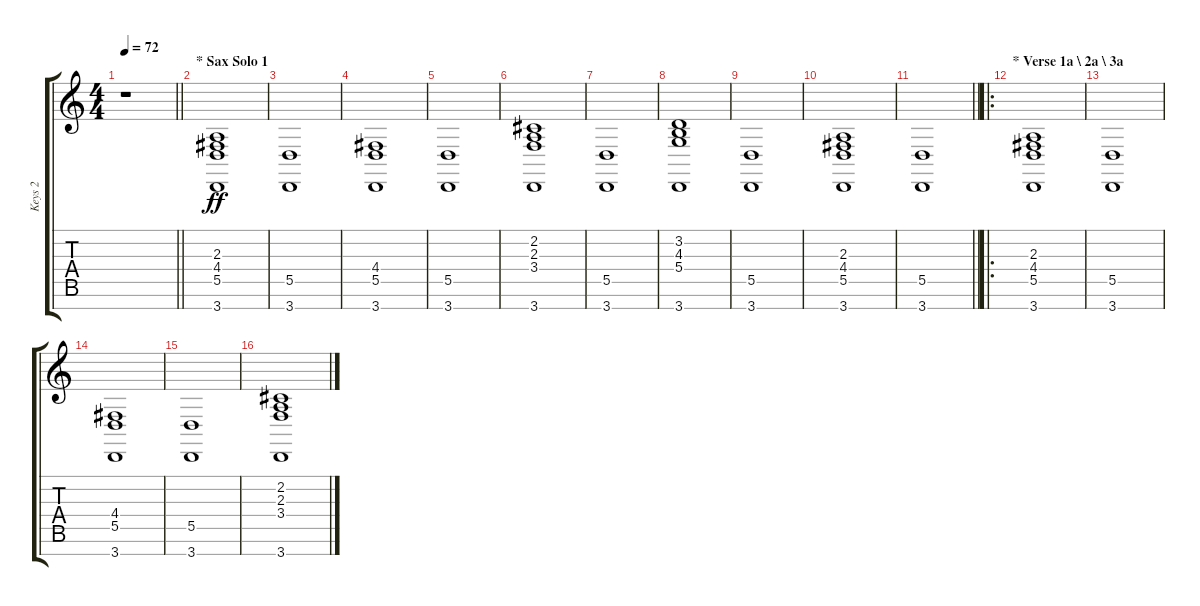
\track ("Keys 2" "Keys 2") {instrument electricgrandpiano}
\staff {score tabs}
\tuning (E4 B3 G3 D3 A2 E2 B1) {hide}
\ts (4 4)
\tempo 72
\clef g2
\barLineRight lightlight
\ks c
r.1{dy f} |
\section ("" "* Sax Solo 1")
(2.3 4.4 5.5 3.7).1{dy ff volume 12 instrument electricgrandpiano} |
(5.5 3.7).1 |
(4.4 5.5 3.7).1 |
(5.5 3.7).1 |
(2.2 2.3 3.4 3.7).1 |
(5.5 3.7).1 |
(3.2 4.3 5.4 3.7).1 |
(5.5 3.7).1 |
(2.3 4.4 5.5 3.7).1 |
\barLineRight lightlight
(5.5 3.7).1 |
\ro
\section ("" "* Verse 1a \\ 2a \\ 3a")
(2.3 4.4 5.5 3.7).1 |
(5.5 3.7).1 |
(4.4 5.5 3.7).1 |
(5.5 3.7).1 |
(2.2 2.3 3.4 3.7).1
